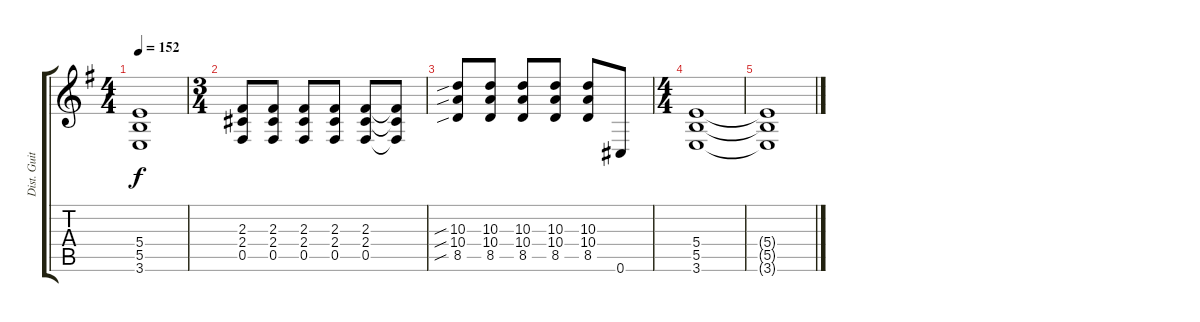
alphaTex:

\track ("Dist. Guitar 2" "Dist. Guit") {instrument distortionguitar}
\staff {score tabs}
\tuning (Db4 Ab3 E3 B2 Gb2 Db2) {hide}
\ts (4 4)
\tempo 152
\clef g2
\ks eminor
(5.4{t} 5.5{t} 3.6{t}).1{dy f} |
\ts (3 4)
(2.3 2.4 0.5).8 (2.3 2.4 0.5).8 (2.3 2.4 0.5).8 (2.3 2.4 0.5).8 (2.3 2.4 0.5).8 (2.3{t} 2.4{t} 0.5{t}).8 |
(10.3{sib} 10.4{sib} 8.5{sib}).8 (10.3 10.4 8.5).8 (10.3 10.4 8.5).8 (10.3 10.4 8.5).8 (10.3 10.4 8.5).8 0.6.8 |
\ts (4 4)
(5.4 5.5 3.6).1 |
(5.4{t} 5.5{t} 3.6{t}).1
